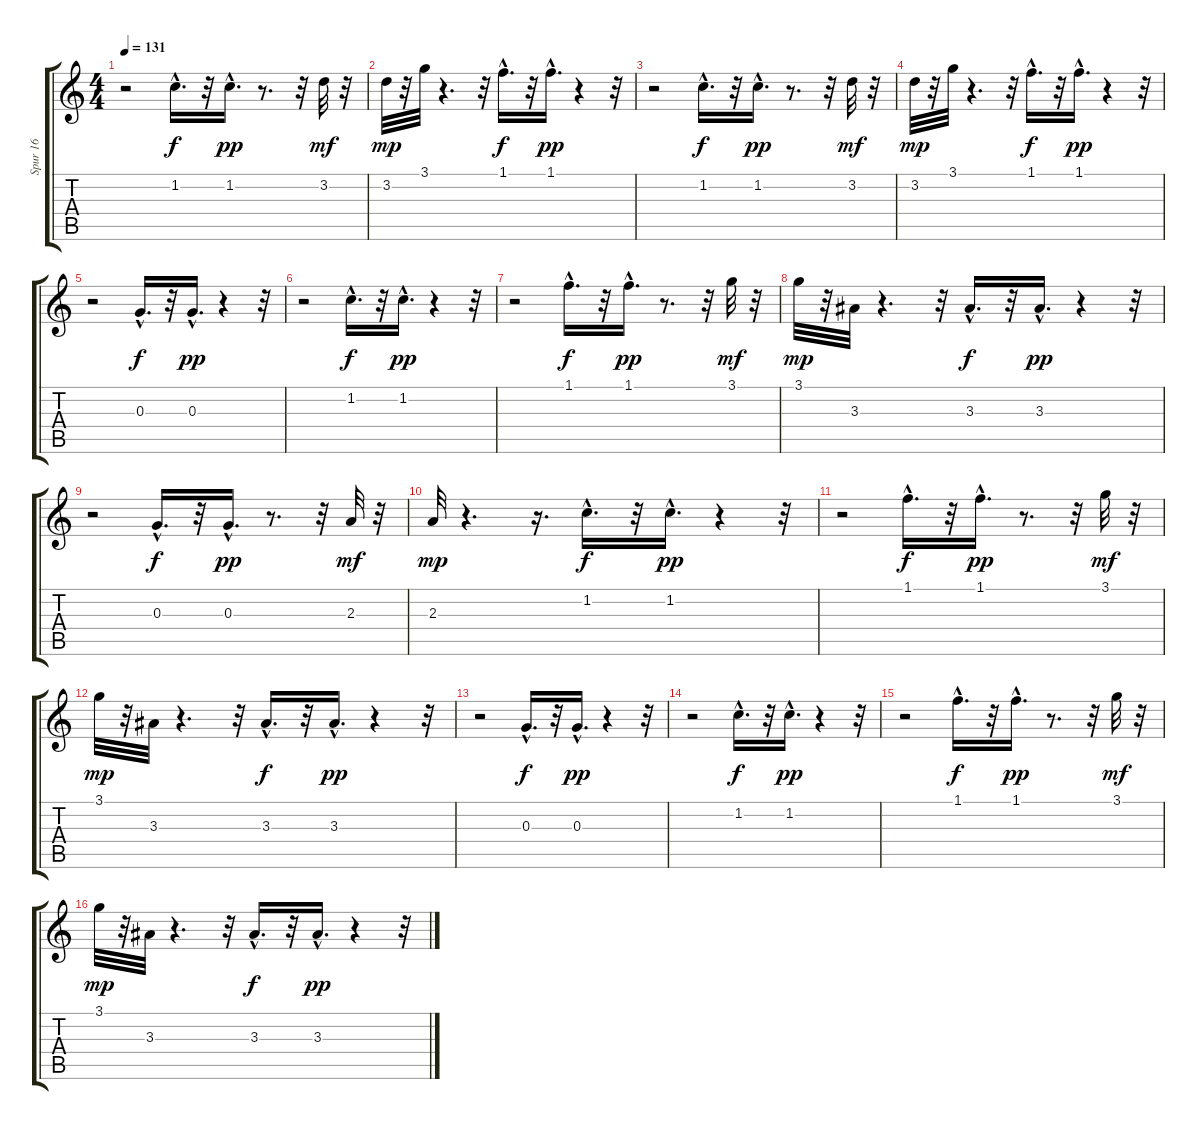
\track ("Spur 16" "Spur 16") {instrument electricguitarclean}
\staff {score tabs}
\tuning (E4 B3 G3 D3 A2 E2) {hide}
\ts (4 4)
\tempo 131
\clef g2
\ks c
r.2{dy pp} 1.2{hac}.16{d dy f} r.32 1.2{hac}.16{d dy pp} r.8{d} r.32 3.2.32{dy mf} r.32 |
3.2.32{dy mp} r.32 3.1.32 r.4{d} r.32 1.1{hac}.16{d dy f} r.32 1.1{hac}.16{d dy pp} r.4 r.32 |
r.2 1.2{hac}.16{d dy f} r.32 1.2{hac}.16{d dy pp} r.8{d} r.32 3.2.32{dy mf} r.32 |
3.2.32{dy mp} r.32 3.1.32 r.4{d} r.32 1.1{hac}.16{d dy f} r.32 1.1{hac}.16{d dy pp} r.4 r.32 |
r.2 0.3{hac}.16{d dy f} r.32 0.3{hac}.16{d dy pp} r.4 r.32 |
r.2 1.2{hac}.16{d dy f} r.32 1.2{hac}.16{d dy pp} r.4 r.32 |
r.2 1.1{hac}.16{d dy f} r.32 1.1{hac}.16{d dy pp} r.8{d} r.32 3.1.32{dy mf} r.32 |
3.1.32{dy mp} r.32 3.3.32 r.4{d} r.32 3.3{hac}.16{d dy f} r.32 3.3{hac}.16{d dy pp} r.4 r.32 |
r.2 0.3{hac}.16{d dy f} r.32 0.3{hac}.16{d dy pp} r.8{d} r.32 2.3.32{dy mf} r.32 |
2.3.32{dy mp} r.4{d} r.16{d} 1.2{hac}.16{d dy f} r.32 1.2{hac}.16{d dy pp} r.4 r.32 |
r.2 1.1{hac}.16{d dy f} r.32 1.1{hac}.16{d dy pp} r.8{d} r.32 3.1.32{dy mf} r.32 |
3.1.32{dy mp} r.32 3.3.32 r.4{d} r.32 3.3{hac}.16{d dy f} r.32 3.3{hac}.16{d dy pp} r.4 r.32 |
r.2 0.3{hac}.16{d dy f} r.32 0.3{hac}.16{d dy pp} r.4 r.32 |
r.2 1.2{hac}.16{d dy f} r.32 1.2{hac}.16{d dy pp} r.4 r.32 |
r.2 1.1{hac}.16{d dy f} r.32 1.1{hac}.16{d dy pp} r.8{d} r.32 3.1.32{dy mf} r.32 |
3.1.32{dy mp} r.32 3.3.32 r.4{d} r.32 3.3{hac}.16{d dy f} r.32 3.3{hac}.16{d dy pp} r.4 r.32
